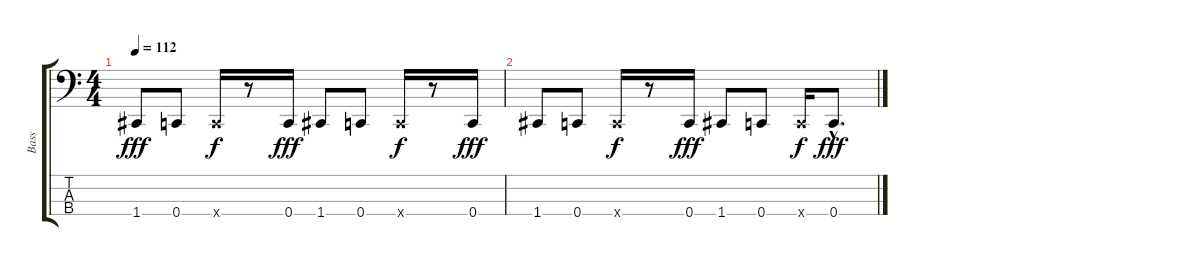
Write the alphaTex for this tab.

\track ("Bass" "Bass") {instrument electricbassfinger}
\staff {score tabs}
\tuning (F2 C2 G1 C1) {hide}
\ts (4 4)
\tempo 112
\clef f4
\ks c
1.4.8{dy fff} 0.4.8 0.4{x}.16{dy f} r.8 0.4.16{dy fff} 1.4.8 0.4.8 0.4{x}.16{dy f} r.8 0.4.16{dy fff} |
1.4.8 0.4.8 0.4{x}.16{dy f} r.8 0.4.16{dy fff} 1.4.8 0.4.8 0.4{x}.16{dy f} 0.4{hac}.8{d dy fff}
